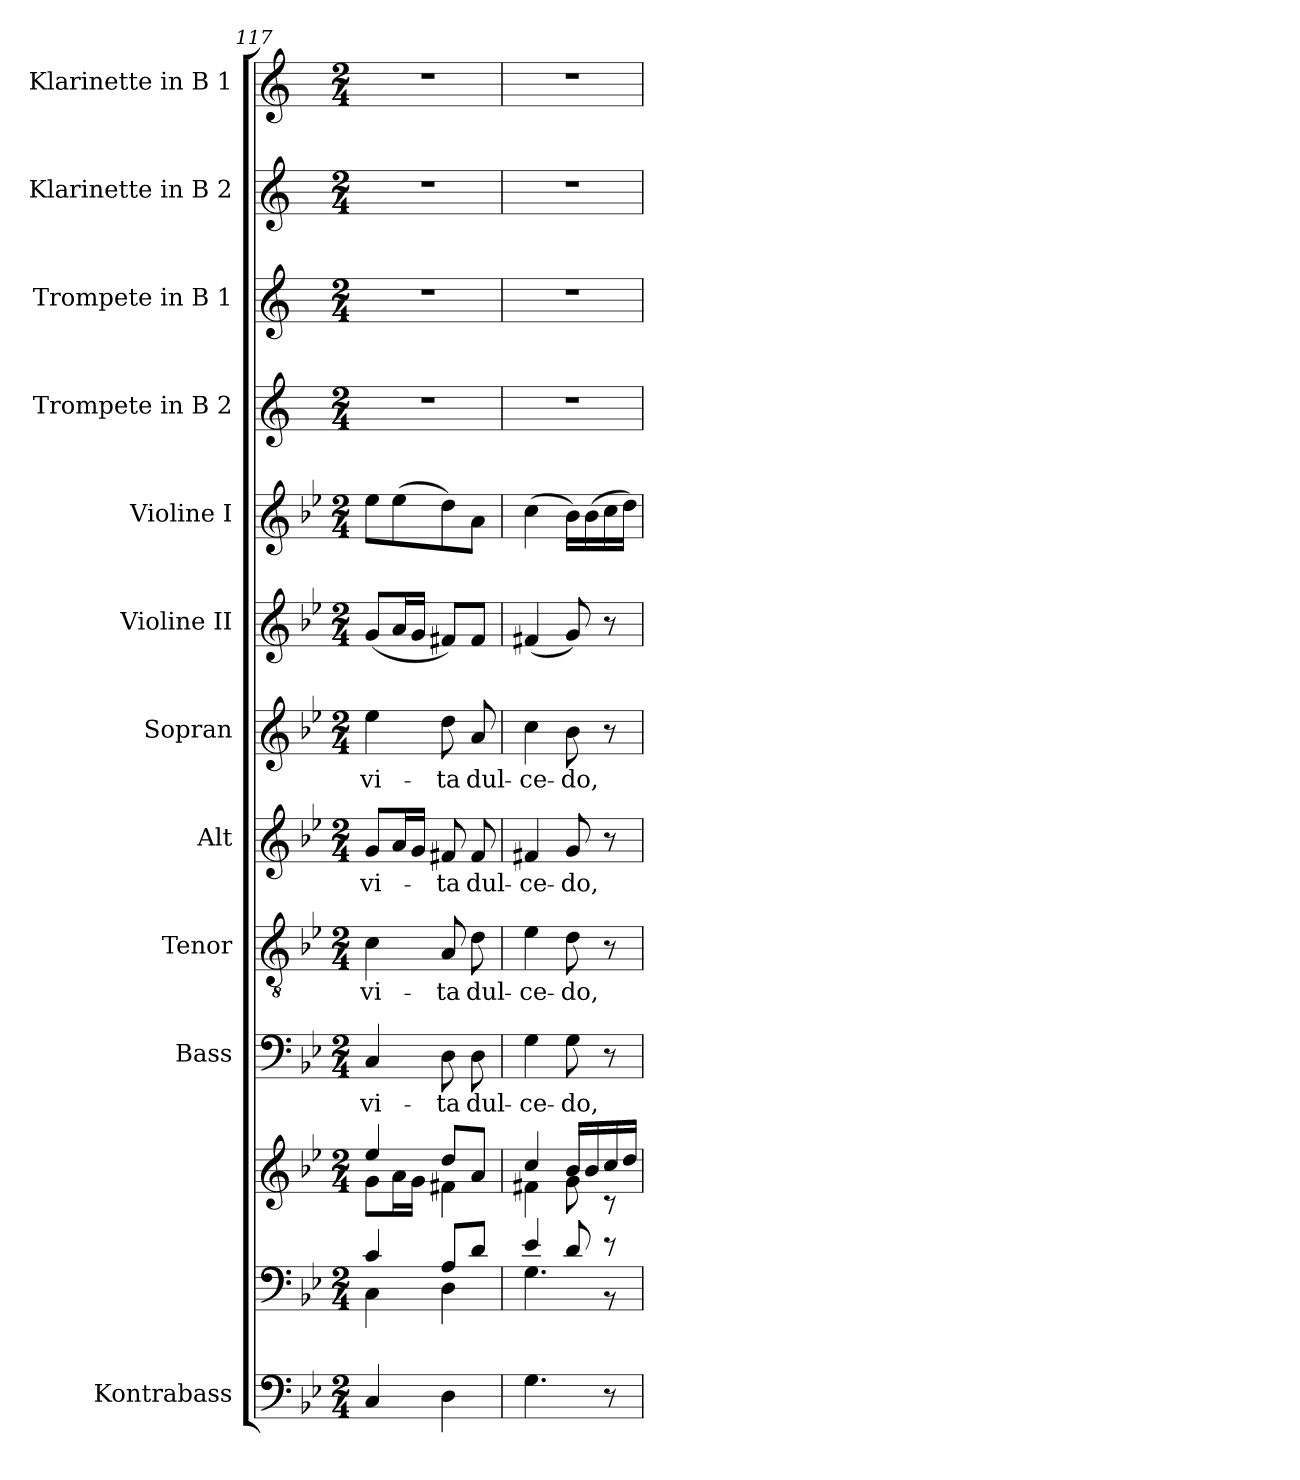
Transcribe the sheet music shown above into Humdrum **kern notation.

**kern	**kern	**kern	**kern	**text	**kern	**text	**kern	**text	**kern	**text	**kern	**kern	**kern	**kern	**kern	**kern
*part12	*part11	*part11	*part10	*part10	*part9	*part9	*part8	*part8	*part7	*part7	*part6	*part5	*part4	*part3	*part2	*part1
*staff13	*staff12	*staff11	*staff10	*staff10	*staff9	*staff9	*staff8	*staff8	*staff7	*staff7	*staff6	*staff5	*staff4	*staff3	*staff2	*staff1
*I"Kontrabass	*	*	*I"Bass	*	*I"Tenor	*	*I"Alt	*	*I"Sopran	*	*I"Violine II	*I"Violine I	*I"Trompete in B 2	*I"Trompete in B 1	*I"Klarinette in B 2	*I"Klarinette in B 1
*I'Kb.	*	*	*I'B	*	*I'T	*	*I'A	*	*I'S	*	*I'Vl. II	*I'Vl. I	*	*	*	*
*clefF4	*clefF4	*clefG2	*clefF4	*	*clefGv2	*	*clefG2	*	*clefG2	*	*clefG2	*clefG2	*clefG2	*clefG2	*clefG2	*clefG2
*ITrd7c12	*	*	*	*	*	*	*	*	*	*	*	*	*ITrd1c2	*ITrd1c2	*ITrd1c2	*ITrd1c2
*k[b-e-]	*k[b-e-]	*k[b-e-]	*k[b-e-]	*	*k[b-e-]	*	*k[b-e-]	*	*k[b-e-]	*	*k[b-e-]	*k[b-e-]	*k[b-e-]	*k[b-e-]	*k[b-e-]	*k[b-e-]
*B-:	*B-:	*B-:	*B-:	*	*B-:	*	*B-:	*	*B-:	*	*B-:	*B-:	*B-:	*B-:	*B-:	*B-:
*M2/4	*M2/4	*M2/4	*M2/4	*	*M2/4	*	*M2/4	*	*M2/4	*	*M2/4	*M2/4	*M2/4	*M2/4	*M2/4	*M2/4
=117	=117	=117	=117	=117	=117	=117	=117	=117	=117	=117	=117	=117	=117	=117	=117	=117
*	*^	*^	*	*	*	*	*	*	*	*	*	*	*	*	*	*
!	!	!	!	!	!	!LO:LY:b	!	!LO:LY:b	!	!LO:LY:b	!	!LO:LY:b	!	!	!	!	!	!
4CC/	4c/	4C\	4ee-/	8g\L	4C/	vi-	4c\	vi-	8g/L	vi-	4ee-\	vi-	(<8g/L	8ee-\L	2r	2r	2r	2r
.	.	.	.	16a\L	.	.	.	.	16a/L	.	.	.	16a/L	(>8ee-\	.	.	.	.
.	.	.	.	16g\JJ	.	.	.	.	16g/JJ	.	.	.	16g/JJ	.	.	.	.	.
!	!	!	!	!	!	!LO:LY:b	!	!LO:LY:b	!	!LO:LY:b	!	!LO:LY:b	!	!	!	!	!	!
4DD\	8A/L	4D\	8dd/L	4f#X\	8D\	-ta	8A/	-ta	8f#X/	-ta	8dd\	-ta	8f#X/L)	8dd\)	.	.	.	.
!	!	!	!	!	!	!LO:LY:b	!	!LO:LY:b	!	!LO:LY:b	!	!LO:LY:b	!	!	!	!	!	!
.	8d/J	.	8a/J	.	8D\	dul-	8d\	dul-	8f#/	dul-	8a/	dul-	8f#/J	8a\J	.	.	.	.
=118	=118	=118	=118	=118	=118	=118	=118	=118	=118	=118	=118	=118	=118	=118	=118	=118	=118	=118
!	!	!	!	!	!	!LO:LY:b	!	!LO:LY:b	!	!LO:LY:b	!	!LO:LY:b	!	!	!	!	!	!
4.GG\	4e-/	4.G\	4cc/	4f#X\	4G\	-ce-	4e-\	-ce-	4f#X/	-ce-	4cc\	-ce-	(<4f#X/	(>4cc\	2r	2r	2r	2r
!	!	!	!	!	!	!LO:LY:b	!	!LO:LY:b	!	!LO:LY:b	!	!LO:LY:b	!	!	!	!	!	!
.	8d/	.	16b-/LL	8g\	8G\	-do,	8d\	-do,	8g/	-do,	8b-\	-do,	8g/)	16b-\LL)	.	.	.	.
.	.	.	16b-/	.	.	.	.	.	.	.	.	.	.	(>16b-\	.	.	.	.
8r	8r	8r	16cc/	8rc	8r	.	8r	.	8r	.	8r	.	8r	16cc\	.	.	.	.
.	.	.	16dd/JJ	.	.	.	.	.	.	.	.	.	.	16dd\JJ)	.	.	.	.
*	*v	*v	*	*	*	*	*	*	*	*	*	*	*	*	*	*	*	*
*	*	*v	*v	*	*	*	*	*	*	*	*	*	*	*	*	*	*
=	=	=	=	=	=	=	=	=	=	=	=	=	=	=	=	=
*-	*-	*-	*-	*-	*-	*-	*-	*-	*-	*-	*-	*-	*-	*-	*-	*-
